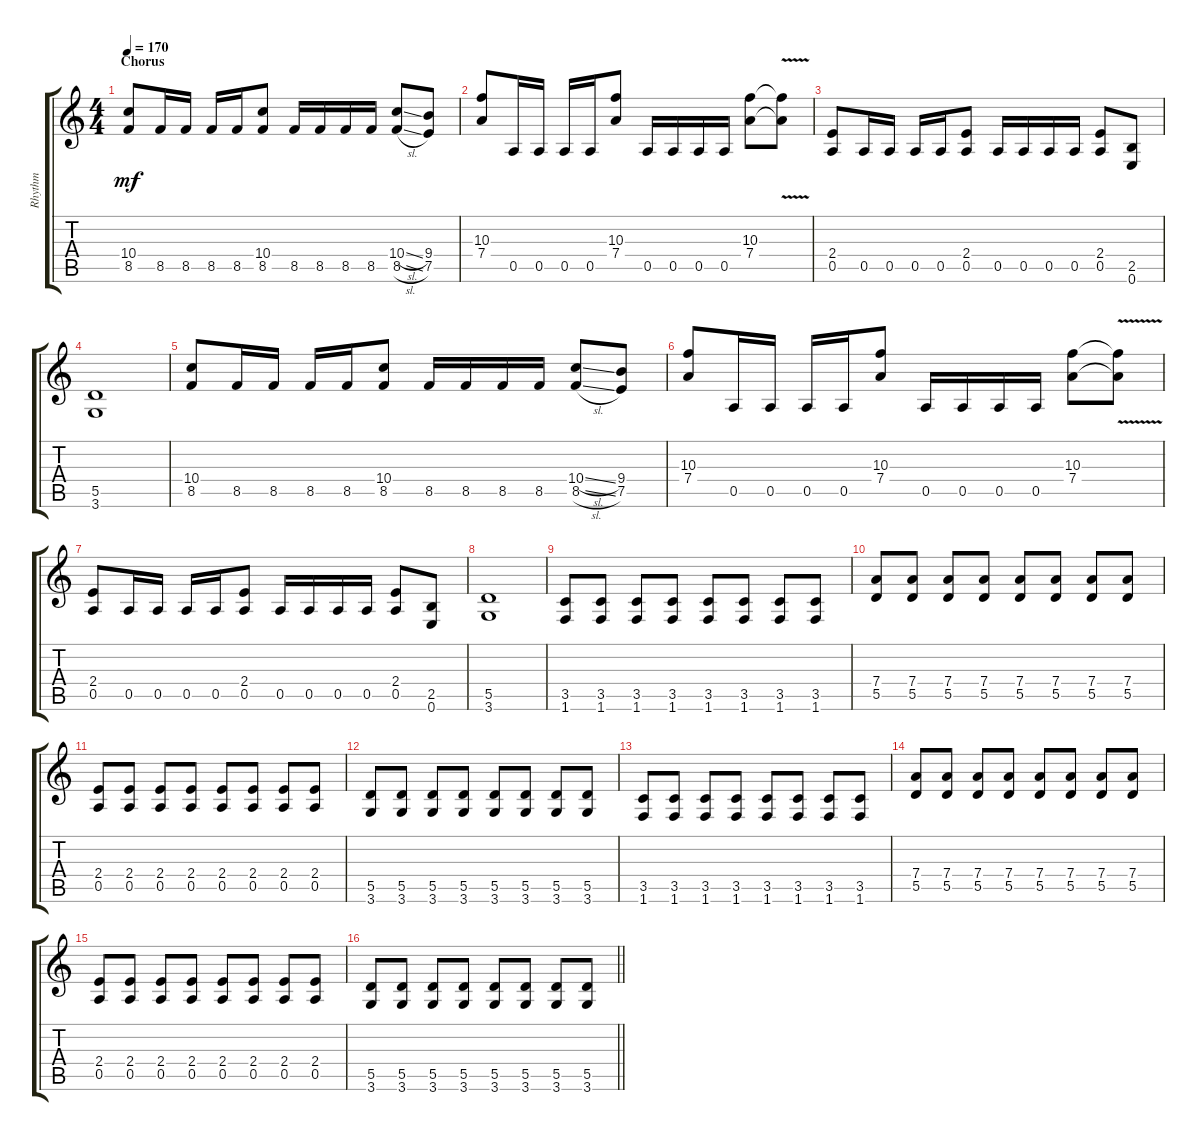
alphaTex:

\track ("Rhythm" "Rhythm") {instrument distortionguitar}
\staff {score tabs}
\tuning (E4 B3 G3 D3 A2 E2) {hide}
\ts (4 4)
\section ("" "Chorus")
\tempo 170
\clef g2
\ks c
(10.4 8.5).8{dy mf} 8.5.16 8.5.16 8.5.16 8.5.16 (10.4 8.5).8 8.5.16 8.5.16 8.5.16 8.5.16 (10.4{sl} 8.5{sl}).8 (9.4 7.5).8 |
(10.3 7.4).8 0.5.16 0.5.16 0.5.16 0.5.16 (10.3 7.4).8 0.5.16 0.5.16 0.5.16 0.5.16 (10.3 7.4).8 (10.3{v t} 7.4{v t}).8 |
(2.4 0.5).8 0.5.16 0.5.16 0.5.16 0.5.16 (2.4 0.5).8 0.5.16 0.5.16 0.5.16 0.5.16 (2.4 0.5).8 (2.5 0.6).8 |
(5.5 3.6).1 |
(10.4 8.5).8 8.5.16 8.5.16 8.5.16 8.5.16 (10.4 8.5).8 8.5.16 8.5.16 8.5.16 8.5.16 (10.4{sl} 8.5{sl}).8 (9.4 7.5).8 |
(10.3 7.4).8 0.5.16 0.5.16 0.5.16 0.5.16 (10.3 7.4).8 0.5.16 0.5.16 0.5.16 0.5.16 (10.3 7.4).8 (10.3{v t} 7.4{v t}).8 |
(2.4 0.5).8 0.5.16 0.5.16 0.5.16 0.5.16 (2.4 0.5).8 0.5.16 0.5.16 0.5.16 0.5.16 (2.4 0.5).8 (2.5 0.6).8 |
(5.5 3.6).1 |
(3.5 1.6).8 (3.5 1.6).8 (3.5 1.6).8 (3.5 1.6).8 (3.5 1.6).8 (3.5 1.6).8 (3.5 1.6).8 (3.5 1.6).8 |
(7.4 5.5).8 (7.4 5.5).8 (7.4 5.5).8 (7.4 5.5).8 (7.4 5.5).8 (7.4 5.5).8 (7.4 5.5).8 (7.4 5.5).8 |
(2.4 0.5).8 (2.4 0.5).8 (2.4 0.5).8 (2.4 0.5).8 (2.4 0.5).8 (2.4 0.5).8 (2.4 0.5).8 (2.4 0.5).8 |
(5.5 3.6).8 (5.5 3.6).8 (5.5 3.6).8 (5.5 3.6).8 (5.5 3.6).8 (5.5 3.6).8 (5.5 3.6).8 (5.5 3.6).8 |
(3.5 1.6).8 (3.5 1.6).8 (3.5 1.6).8 (3.5 1.6).8 (3.5 1.6).8 (3.5 1.6).8 (3.5 1.6).8 (3.5 1.6).8 |
(7.4 5.5).8 (7.4 5.5).8 (7.4 5.5).8 (7.4 5.5).8 (7.4 5.5).8 (7.4 5.5).8 (7.4 5.5).8 (7.4 5.5).8 |
(2.4 0.5).8 (2.4 0.5).8 (2.4 0.5).8 (2.4 0.5).8 (2.4 0.5).8 (2.4 0.5).8 (2.4 0.5).8 (2.4 0.5).8 |
\barLineRight lightlight
(5.5 3.6).8 (5.5 3.6).8 (5.5 3.6).8 (5.5 3.6).8 (5.5 3.6).8 (5.5 3.6).8 (5.5 3.6).8 (5.5 3.6).8
